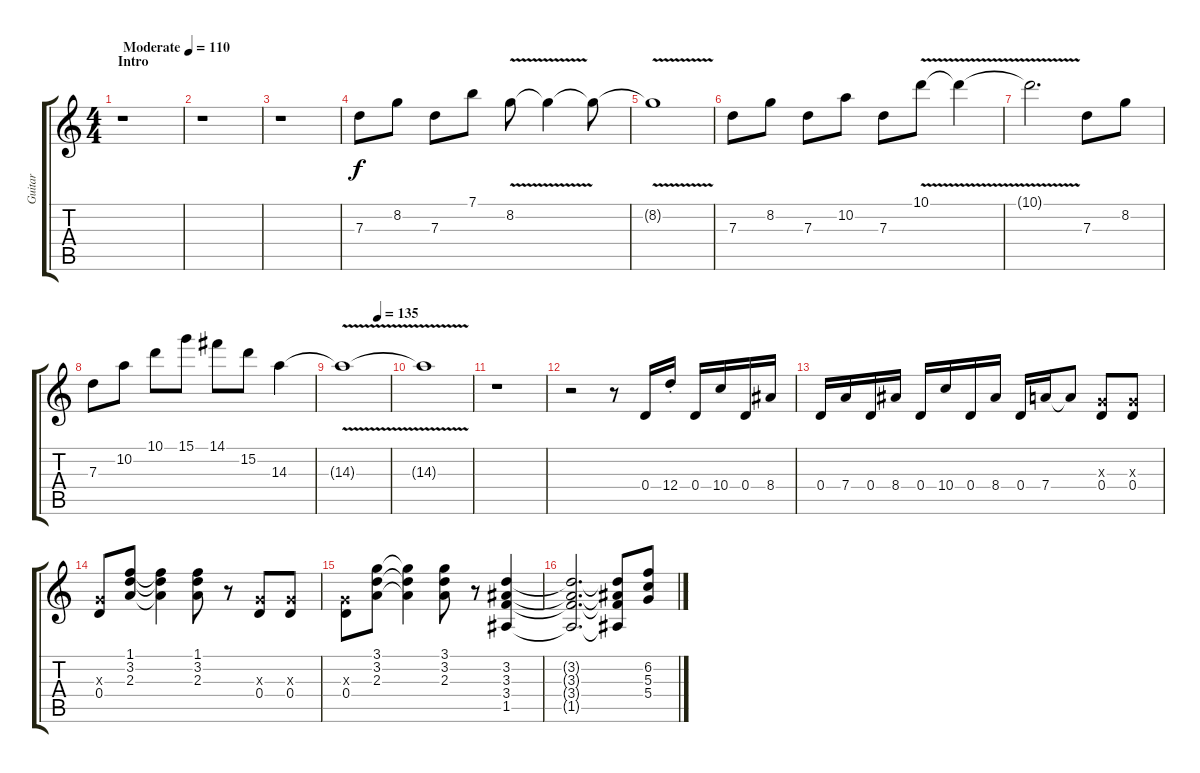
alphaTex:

\track ("Guitar" "Guitar") {instrument distortionguitar}
\staff {score tabs}
\tuning (E4 B3 G3 D3 A2 E2) {hide}
\ts (4 4)
\section ("" "Intro")
\tempo (110 "Moderate")
\clef g2
\ks c
r.1{dy f instrument distortionguitar} |
r.1 |
r.1 |
7.3.8 8.2.8 7.3.8 7.1.8 8.2{v}.8 8.2{t}.4 8.2{t}.8 |
8.2{v t}.1 |
7.3.8 8.2.8 7.3.8 10.2.8 7.3.8 10.1{v}.8 10.1{v t}.4 |
10.1{t}.2{d} 7.3.8 8.2.8 |
7.3.8 10.2.8 10.1.8 15.1.8 14.1.8 15.2.8 14.3.4 |
\tempo (135 0.75)
14.3{v t}.1{volume 0} |
14.3{v t}.1 |
r.1{volume 16} |
r.2 r.8 0.4.16 12.4{st}.16 0.4.16 10.4.16 0.4.16 8.4.16 |
0.4.16 7.4.16 0.4.16 8.4.16 0.4.16 10.4.16 0.4.16 8.4.16 0.4.16 7.4.16 7.4{t}.8 (0.3{x} 0.4).8 (0.3{x} 0.4).8 |
(0.3{x} 0.4).8 (1.1 3.2 2.3).8 (1.1{t} 3.2{t} 2.3{t}).4 (1.1 3.2 2.3).8 r.8 (0.3{x} 0.4).8 (0.3{x} 0.4).8 |
(0.3{x} 0.4).8 (3.1 3.2 2.3).8 (3.1{t} 3.2{t} 2.3{t}).4 (3.1 3.2 2.3).8 r.8 (3.2 3.3 3.4 1.5).4 |
(3.2{t} 3.3{t} 3.4{t} 1.5{t}).2{d} (3.2{t} 3.3{t} 3.4{t} 1.5{t}).8 (6.2 5.3 5.4).8
